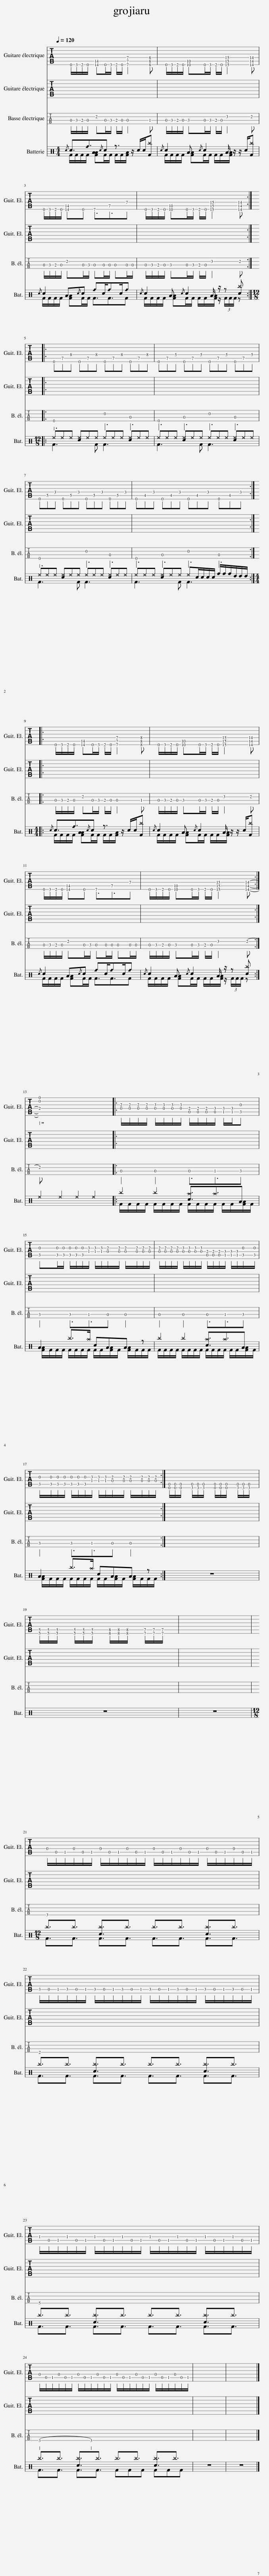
X:1
%%score 1 2 ( 3 4 )
L:1/8
Q:1/4=120
M:4/4
I:linebreak $
K:C
V:1 tab stafflines=6 strings=C2,G2,C3,F3,A3,D4
V:2 tab transpose=-12 stafflines=4 strings=C2,G2,C3,F3
V:3 perc
K:none
V:4 perc
K:none
V:1
 !6!C,,/!6!_E,,/!6!D,,/!6!C,,/ [!6!D,!5!A,]!6!C,,/!6!E,,/ !6!D,,/!6!C,,/ [!6!G,,!5!D,!4!G,]2 [!6!^G,,!5!_E,!4!^G,] | !6!C,,/!6!_E,,/!6!D,,/!6!C,,/ [!6!_B,,!5!F,]!6!C,,/!6!E,,/ !6!D,,/!6!C,,/ [!6!_E,!5!_B,!4!_E]2 [!6!D,!5!A,!4!D] |$ !6!C,,/!6!_E,,/!6!D,,/!6!C,,/ [!6!D,!5!A,]!6!C,, !6!G,,3/2!5!D,3/2!4!G, | !6!C,,/!6!_E,,/!6!D,,/!6!C,,/ [!6!_B,,!5!F,]!6!C,,/!6!E,,/ !6!D,,/!6!C,,/ [!6!_E,!5!_B,!4!_E]2 [!6!D,!5!A,!4!D] ::$[M:12/8] !6!C,,!5!D,!4!^G, !6!C,,!5!D,!4!G, !6!C,,!5!D,!4!G, !6!C,,!5!D,!4!G, | %5
 !6!C,,!5!D,!4!F, !6!C,,!5!D,!4!F, !6!C,,!5!D,!4!F, !6!C,,!5!D,!4!F, |$ !6!C,,!5!C,!4!_E, !6!C,,!5!C,!4!E, !6!C,,!5!C,!4!E, !6!C,,!5!C,!4!E, | !6!C,,!5!B,,!4!_E, !6!C,,!5!B,,!4!E, !6!C,,!5!B,,!4!E, !6!C,,!5!B,,!4!E, ::$[M:4/4] !6!C,,/!6!_E,,/!6!D,,/!6!C,,/ [!6!D,!5!A,]!6!C,,/!6!E,,/ !6!D,,/!6!C,,/ [!6!G,,!5!D,!4!G,]2 [!6!^G,,!5!_E,!4!^G,] | !6!C,,/!6!_E,,/!6!D,,/!6!C,,/ [!6!_B,,!5!F,]!6!C,,/!6!E,,/ !6!D,,/!6!C,,/ [!6!_E,!5!_B,!4!_E]2 [!6!D,!5!A,!4!D] |$ %10
 !6!C,,/!6!_E,,/!6!D,,/!6!C,,/ [!6!D,!5!A,]!6!C,, !6!G,,3/2!5!D,3/2!4!G, | !6!C,,/!6!_E,,/!6!D,,/!6!C,,/ [!6!_B,,!5!F,]!6!C,,/!6!E,,/ !6!D,,/!6!C,,/ [!6!_E,!5!_B,!4!_E]2 [!6!D,!5!A,!4!D]- :|$ [!4!D,!2!A,!1!D]7 x |: [!4!C,!3!G,]/[!4!C,!3!G,]/[!4!C,!3!G,]/[!4!C,!3!G,]/ [!4!C,!3!^G,]/[!4!C,!3!G,]/[!4!C,!3!G,]/[!4!C,!3!G,]/ [!5!G,,!4!D,]/[!5!G,,!4!D,]/[!5!G,,!4!D,]/[!5!G,,!4!_E,]/ [!5!^G,,!4!E,]/[!5!_A,,!4!E,]/[!5!_B,,!3!F,] |$ [!5!_B,,!3!F,][!5!B,,!3!F,]/[!5!B,,!3!F,]/ [!5!B,,!3!F,]/[!5!B,,!3!F,]/[!5!B,,!3!F,]/[!4!_D,!3!_A,]/ [!4!D,!3!A,]/[!4!D,!3!A,]/[!4!C,!3!G,]/[!4!C,!3!G,]/ [!4!C,!3!G,]/[!4!C,!3!G,]/[!4!C,!3!G,]/[!4!C,!3!G,]/ | %15
 [!4!C,!3!G,]/[!4!C,!3!G,]/[!4!C,!3!G,]/[!4!C,!3!G,]/ [!4!C,!3!^G,]/[!4!C,!3!G,]/[!4!C,!3!G,]/[!4!C,!3!G,]/ [!5!G,,!4!D,]/[!5!G,,!4!D,]/[!5!G,,!4!D,]/[!5!_A,,!4!_E,]/ [!5!A,,!4!E,]/[!5!A,,!4!E,]/[!5!_B,,!3!F,]/[!5!B,,!3!F,]/ |$ [!5!_B,,!3!F,]/[!5!B,,!3!F,]/[!5!B,,!3!F,]/[!5!B,,!3!F,]/ [!5!B,,!3!F,]/[!5!B,,!3!F,]/[!5!B,,!3!F,]/[!4!_D,!3!_A,]/ [!4!D,!3!A,]/[!4!D,!3!A,]/[!4!C,!3!G,]/[!4!C,!3!G,]/ [!4!C,!3!G,]/[!4!C,!3!G,]/[!4!C,!3!G,]/[!4!C,!3!G,]/ :| [!6!C,,!5!G,,]/[!6!C,,!5!G,,]/[!6!C,,!5!G,,]/ x/ [!6!_E,,!5!G,,]/[!6!E,,!5!G,,]/[!6!E,,!5!G,,]/ x/ [!6!C,,!5!G,,]/[!6!C,,!5!G,,]/[!6!C,,!5!G,,]/ x/ [!6!E,,!5!G,,]/[!6!E,,!5!G,,]/[!6!E,,!5!G,,]/ x/ |$ [!6!F,,!5!C,]/[!6!F,,!5!C,]/[!6!F,,!5!C,]/ x/ [!6!F,,!5!C,]/[!6!F,,!5!C,]/[!6!F,,!5!C,]/ x/ [!6!^G,,!5!_E,]/[!6!G,,!5!E,]/[!6!G,,!5!E,]/ x/ [!6!=G,,!5!D,]/[!6!G,,!5!D,]/[!6!G,,!5!D,]/ x/ | x8 |$ %20
[M:12/8] !4!C,/!5!G,,/!5!_A,,/!4!C,/!5!G,,/!5!A,,/ !4!C,/!5!G,,/!5!A,,/!4!C,/!5!G,,/!5!A,,/ !4!C,/!5!G,,/!5!A,,/!4!C,/!5!G,,/!5!A,,/ !4!C,/!5!G,,/!5!A,,/!4!C,/!5!G,,/!5!A,,/ |$ !5!_B,,/!5!G,,/!5!_A,,/!5!B,,/!5!G,,/!5!A,,/ !5!B,,/!5!G,,/!5!A,,/!5!B,,/!5!G,,/!5!A,,/ !5!B,,/!5!G,,/!5!A,,/!5!B,,/!5!G,,/!5!A,,/ !5!B,,/!5!G,,/!5!A,,/!5!B,,/!5!G,,/!5!A,,/ |$ !4!_D,/!5!G,,/!5!_A,,/!4!D,/!5!G,,/!5!A,,/ !4!D,/!5!G,,/!5!A,,/!4!D,/!5!G,,/!5!A,,/ !4!D,/!5!G,,/!5!A,,/!4!D,/!5!G,,/!5!A,,/ !4!D,/!5!G,,/!5!A,,/!4!D,/!5!G,,/!5!A,,/ |$ !4!C,/!5!G,,/!5!_A,,/!4!C,/!5!G,,/!5!A,,/ !4!C,/!5!G,,/!5!A,,/!4!C,/!5!G,,/!5!A,,/ !4!C,/!5!G,,/!5!A,,/!4!C,/!5!G,,/!5!A,,/ !4!C,/!5!G,,/!5!A,,/!4!C,/!5!G,,/!5!A,,/ | x12 | %25
 x12 |] %26
V:2
 !3!G,,,/!3!_B,,,/!3!A,,,/!3!G,,,/ !2!D,,!3!G,,,/!3!B,,,/ !3!A,,,/!3!G,,,/ !3!G,,,2 !3!^G,,, | !3!G,,,/!3!_B,,,/!3!A,,,/!3!G,,,/ !3!B,,,!3!G,,,/!3!B,,,/ !3!A,,,/!3!G,,,/ !2!_E,,2 !2!D,, |$ !3!G,,,/!3!_B,,,/!3!A,,,/!3!G,,,/ !2!D,,!3!G,,,/!3!B,,,/ !3!G,,,!3!G,,,/!3!G,,,/ !3!G,,,!3!G,,,/!3!G,,,/ | !3!G,,,/!3!_B,,,/!3!A,,,/!3!G,,,/ !3!B,,,!3!G,,,/!3!B,,,/ !3!A,,,/!3!G,,,/ !2!_E,,2 !2!D,, ::$[M:12/8] !4!C,,,6 !2!C,,3 !3!G,,,3 | %5
 !4!C,,,3 !3!G,,,3 !2!C,,3 !3!G,,,3 |$ !4!C,,,6 !2!C,,3 !3!G,,,3 | !4!C,,,3 !3!G,,,3 !2!C,,3 !3!G,,,3 ::$[M:4/4] !3!G,,,/!3!_B,,,/!3!A,,,/!3!G,,,/ !2!D,,!3!G,,,/!3!B,,,/ !3!A,,,/!3!G,,,/ !3!G,,,2 !3!^G,,, | !3!G,,,/!3!_B,,,/!3!A,,,/!3!G,,,/ !3!B,,,!3!G,,,/!3!B,,,/ !3!A,,,/!3!G,,,/ !2!_E,,2 !2!D,, |$ %10
 !3!G,,,/!3!_B,,,/!3!A,,,/!3!G,,,/ !2!D,,!3!G,,,/!3!B,,,/ !3!G,,,!3!G,,,/!3!G,,,/ !3!G,,,!3!G,,,/!3!G,,,/ | !3!G,,,/!3!_B,,,/!3!A,,,/!3!G,,,/ !3!B,,,!3!G,,,/!3!B,,,/ !3!A,,,/!3!G,,,/ !2!_E,,2 !2!D,,- :|$ !2!D,, x x2 x4 |: !3!G,,,2 !3!G,,,2 !3!G,,,3/2!3!^G,,,3/2!3!_B,,, |$ !3!_B,,,2 !3!B,,,3/2!3!^G,,,3/2!3!=G,,, !3!G,,,2 | %15
 !3!G,,,2 !3!G,,,2 !3!G,,,3/2!3!^G,,,3/2!3!_B,,, |$ !3!_B,,,2 !3!B,,,3/2!3!^G,,,3/2!3!=G,,, !3!G,,,2 :| x8 |$ x8 | x8 |$ %20
[M:12/8] !4!_E,,,8 x4 |$ !4!D,,,12 |$ !4!F,,,8 x4 |$ !4!_E,,,4- !4!E,,,4 x4 | x12 | %25
 x12 |] %26
V:3
{/c} c3/2_f3/2{/c}c z3/2 z/ c/c/[F^b] |{/c} c2 A{/c} c2 A/ z/ z/ c/[F^b] |${/c} c2 A{/c}c _fc/_fc/_f |{/c} c2 A{/c} c2 A/ z/ z [c^b] ::$[M:12/8] ^e^e^e [c^e]^e^e ^e^e^e [c^e]^e^e | %5
 ^e^e^e [c^e]^e^e ^e^e^e [c^e]^e^e |$ ^e^e^e [c^e]^e^e ^e^e^e [c^e]^e^e | ^e^e^e [c^e]^e^e ^ec/c/c/c/ f/f/f/d/d/d/ ::$[M:4/4]{/c} c3/2_f3/2{/c}c z3/2 z/ c/c/[F^b] |{/c} c2 A{/c} c2 A/ z/ z/ c/[F^b] |$ %10
{/c} c2 A{/c}c _fc/_fc/_f |{/c} c2 A{/c} c2 A/ z/ z [c^b] :|$ ^e2 ^e2 ^e2 ^e2 |: ^b2 ^b2 [c^a]3/2^a3/2A |$ A2 ^b>^a cAA z | %15
 ^b2 ^b2 [c^a]3/2^a3/2A |$ A2 ^b>^a cAA z :| z8 |$ z8 | z8 |$ %20
[M:12/8] ^b3/2^b3/2 [c^b]3/2^b3/2 ^b3/2^b3/2 [c^b]3/2^b3/2 |$ ^b3/2^b3/2 [c^b]3/2^b3/2 ^b3/2^b3/2 [c^b]3/2^b3/2 |$ ^b3/2^b3/2 [c^b]3/2^b3/2 ^b3/2^b3/2 [c^b]3/2^b3/2 |$ ^b3/2^b3/2 [c^b]3/2^b3/2 ^b3/2^b3/2 [c^b]3/2^b3/2 | z12 | %25
 z12 |] %26
V:4
 F/F/F/F/ [FAA]F/F/ F/F/[FA]/ x5/2 | F/F/F/F/ [FA]F/F/ F/F/[FA]/ x5/2 |$ F/F/F/F/ [FA]F/F/ F3/2F3/2F | F/F/F/F/ [FA]F/F/ F/F/[FA]/ z/ (3F/F/F/ z ::$[M:12/8] F3 x2 F F3 x3 | %5
 F3 x2 F F3 x3 |$ F3 x2 F F3 x3 | F3 x2 F F3 x3 ::$[M:4/4] F/F/F/F/ [FAA]F/F/ F/F/[FA]/ x5/2 | F/F/F/F/ [FA]F/F/ F/F/[FA]/ x5/2 |$ %10
 F/F/F/F/ [FA]F/F/ F3/2F3/2F | F/F/F/F/ [FA]F/F/ F/F/[FA]/ z/ (3F/F/F/ z :|$ x8 |: F/F/F/F/ F/F/F/F/ F/F/F/F/ F/F/[FA]/F/ |$ [FA]/F/F/F/ F/F/F/F/ F/F/[FA]/F/ [FA]/F/F/F/ | %15
 F/F/F/F/ F/F/F/F/ F/F/F/F/ F/F/[FA]/F/ |$ [FA]/F/F/F/ F/F/F/F/ F/F/[FA]/F/ [FA]/F/F/F/ :| x8 |$ x8 | x8 |$ %20
[M:12/8] F3/2F3/2 F3/2F3/2 F3/2F3/2 F3/2F3/2 |$ F3/2F3/2 F3/2F3/2 F3/2F3/2 F3/2F3/2 |$ F3/2F3/2 F3/2F3/2 F3/2F3/2 F3/2F3/2 |$ F3/2F3/2 F3/2F3/2 FFF FFF | x12 | %25
 x12 |] %26
